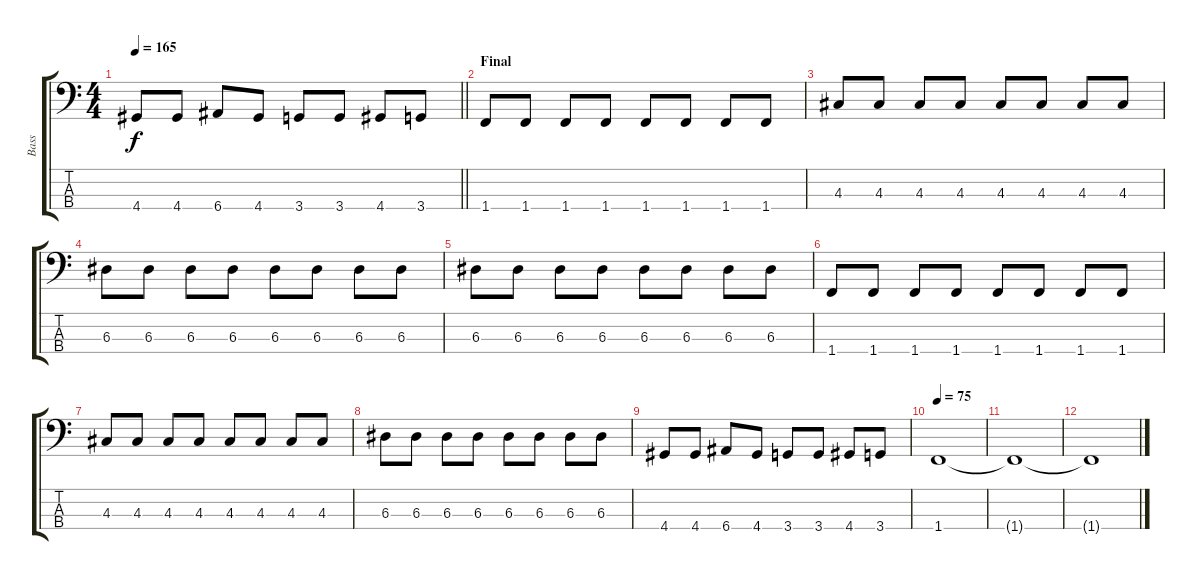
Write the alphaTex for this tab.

\track ("Bass" "Bass") {instrument electricbasspick}
\staff {score tabs}
\tuning (G2 D2 A1 E1) {hide}
\ts (4 4)
\tempo 165
\clef f4
\barLineRight lightlight
\ks c
4.4.8{dy f} 4.4.8 6.4.8 4.4.8 3.4.8 3.4.8 4.4.8 3.4.8 |
\section ("" "Final")
1.4.8{volume 16} 1.4.8 1.4.8 1.4.8 1.4.8 1.4.8 1.4.8 1.4.8 |
4.3.8 4.3.8 4.3.8 4.3.8 4.3.8 4.3.8 4.3.8 4.3.8 |
6.3.8 6.3.8 6.3.8 6.3.8 6.3.8 6.3.8 6.3.8 6.3.8 |
6.3.8 6.3.8 6.3.8 6.3.8 6.3.8 6.3.8 6.3.8 6.3.8 |
1.4.8 1.4.8 1.4.8 1.4.8 1.4.8 1.4.8 1.4.8 1.4.8 |
4.3.8 4.3.8 4.3.8 4.3.8 4.3.8 4.3.8 4.3.8 4.3.8 |
6.3.8 6.3.8 6.3.8 6.3.8 6.3.8 6.3.8 6.3.8 6.3.8 |
4.4.8 4.4.8 6.4.8 4.4.8 3.4.8 3.4.8 4.4.8 3.4.8 |
\tempo 75
1.4.1{volume 16} |
1.4{t}.1 |
1.4{t}.1
